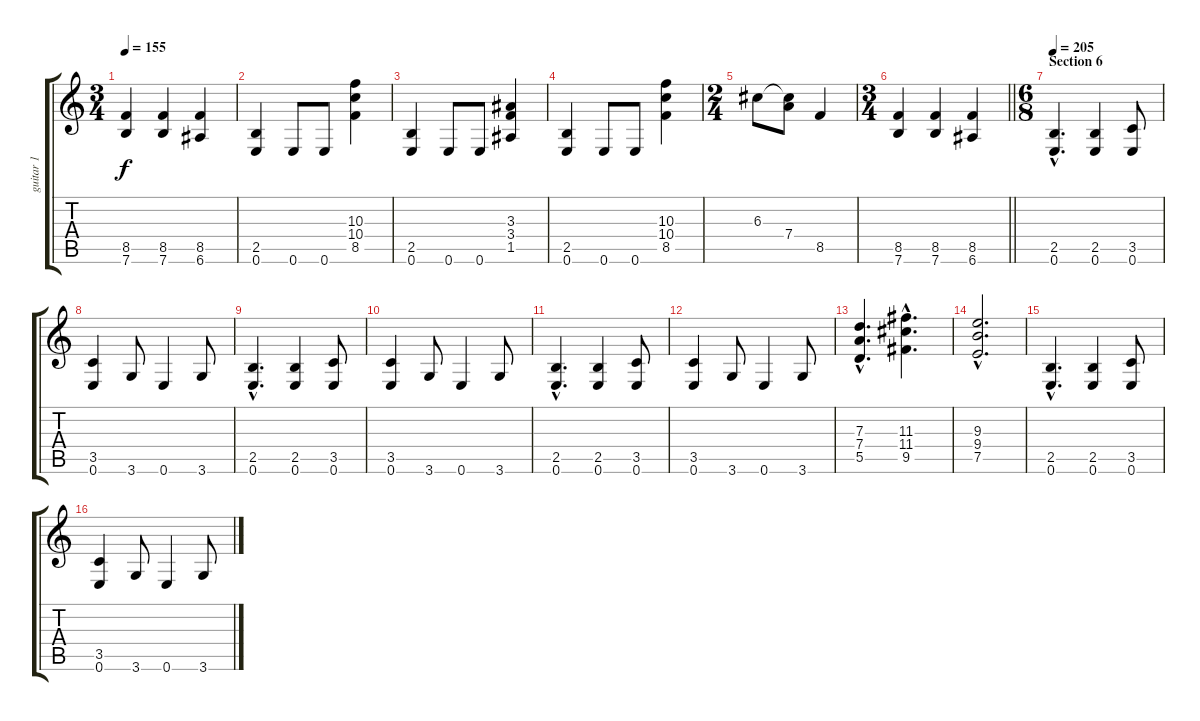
\track ("guitar 1" "guitar 1") {instrument distortionguitar}
\staff {score tabs}
\tuning (E4 B3 G3 D3 A2 E2) {hide}
\ts (3 4)
\tempo 155
\clef g2
\ks c
(8.5 7.6).4{dy f} (8.5 7.6).4 (8.5 6.6).4 |
(2.5 0.6).4 0.6.8 0.6.8 (10.3 10.4 8.5).4 |
(2.5 0.6).4 0.6.8 0.6.8 (3.3 3.4 1.5).4 |
(2.5 0.6).4 0.6.8 0.6.8 (10.3 10.4 8.5).4 |
\ts (2 4)
6.3.8 (6.3{t} 7.4).8 8.5.4 |
\ts (3 4)
\barLineRight lightlight
(8.5 7.6).4 (8.5 7.6).4 (8.5 6.6).4 |
\ts (6 8)
\section ("" "Section 6")
\tempo 205
(2.5{hac} 0.6{hac}).4{d} (2.5 0.6).4 (3.5 0.6).8 |
(3.5 0.6).4 3.6.8 0.6.4 3.6.8 |
(2.5{hac} 0.6{hac}).4{d} (2.5 0.6).4 (3.5 0.6).8 |
(3.5 0.6).4 3.6.8 0.6.4 3.6.8 |
(2.5{hac} 0.6{hac}).4{d} (2.5 0.6).4 (3.5 0.6).8 |
(3.5 0.6).4 3.6.8 0.6.4 3.6.8 |
(7.3{hac} 7.4{hac} 5.5{hac}).4{d} (11.3{hac} 11.4{hac} 9.5{hac}).4{d} |
(9.3{hac} 9.4{hac} 7.5{hac}).2{d} |
(2.5{hac} 0.6{hac}).4{d} (2.5 0.6).4 (3.5 0.6).8 |
(3.5 0.6).4 3.6.8 0.6.4 3.6.8
